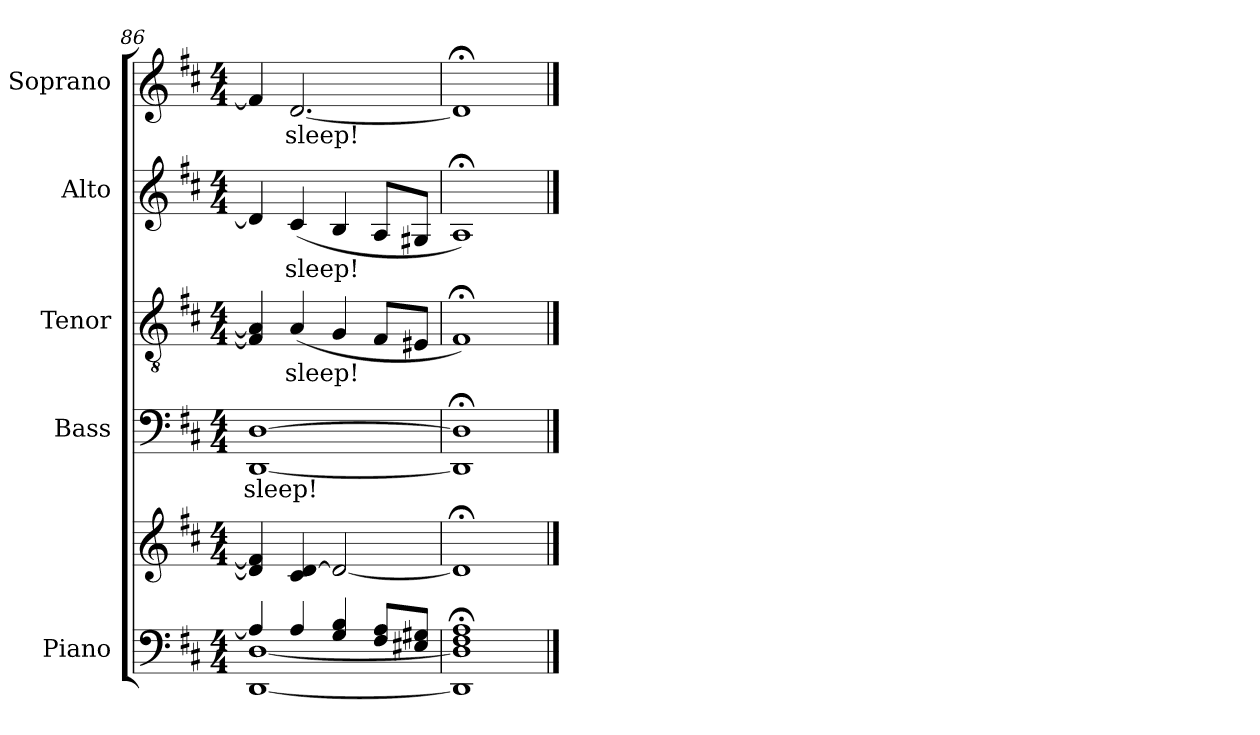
**kern	**kern	**kern	**text	**kern	**text	**kern	**text	**kern	**text
*part5	*part5	*part4	*part4	*part3	*part3	*part2	*part2	*part1	*part1
*staff6	*staff5	*staff4	*staff4	*staff3	*staff3	*staff2	*staff2	*staff1	*staff1
*I"Piano	*	*I"Bass	*	*I"Tenor	*	*I"Alto	*	*I"Soprano	*
*I'Pno.	*	*I'B.	*	*I'T.	*	*I'A.	*	*I'S.	*
*clefF4	*clefG2	*clefF4	*	*clefGv2	*	*clefG2	*	*clefG2	*
*	*	*	*	*ITrd7c12	*	*	*	*	*
*k[f#c#]	*k[f#c#]	*k[f#c#]	*	*k[f#c#]	*	*k[f#c#]	*	*k[f#c#]	*
*D:	*D:	*D:	*	*D:	*	*D:	*	*D:	*
*M4/4	*M4/4	*M4/4	*	*M4/4	*	*M4/4	*	*M4/4	*
=86	=86	=86	=86	=86	=86	=86	=86	=86	=86
*^	*	*	*	*	*	*	*	*	*
!	!	!	!	!LO:LY:b:color=#000000	!	!	!	!	!	!
4Ai/]	[<1DDi [<1Di	4di/] 4f#i]	[<1DDi [>1Di	sleep!	4FF#i/] 4AAi]	.	4di/]	.	4f#i/]	.
!	!	!	!	!	!	!LO:LY:b:color=#000000	!	!	!	!
!	!	!	!	!	!	!	!	!LO:LY:b:color=#000000	!	!
!	!	!	!	!	!	!	!	!	!	!LO:LY:b:color=#000000
4Ai/	.	4c#i/ [>4di	.	.	(4AAi/	sleep!	(4c#i/	sleep!	[<2.di/	sleep!
4Gi/ 4Bi	.	2di/_>	.	.	4GGi/	.	4Bi/	.	.	.
8F#i/ 8AiL	.	.	.	.	8FF#i/L	.	8Ai/L	.	.	.
8E#Xi/ 8G#XiJ	.	.	.	.	8EE#Xi/J	.	8G#Xi/J	.	.	.
*v	*v	*	*	*	*	*	*	*	*	*
=87	=87	=87	=87	=87	=87	=87	=87	=87	=87
1DDi]; 1Di]; 1F#i; 1Ai;	1d;i]	1DDi]; 1Di];	.	1FF#;i)	.	1A;i)	.	1d;i]	.
==	==	==	==	==	==	==	==	==	==
*-	*-	*-	*-	*-	*-	*-	*-	*-	*-
